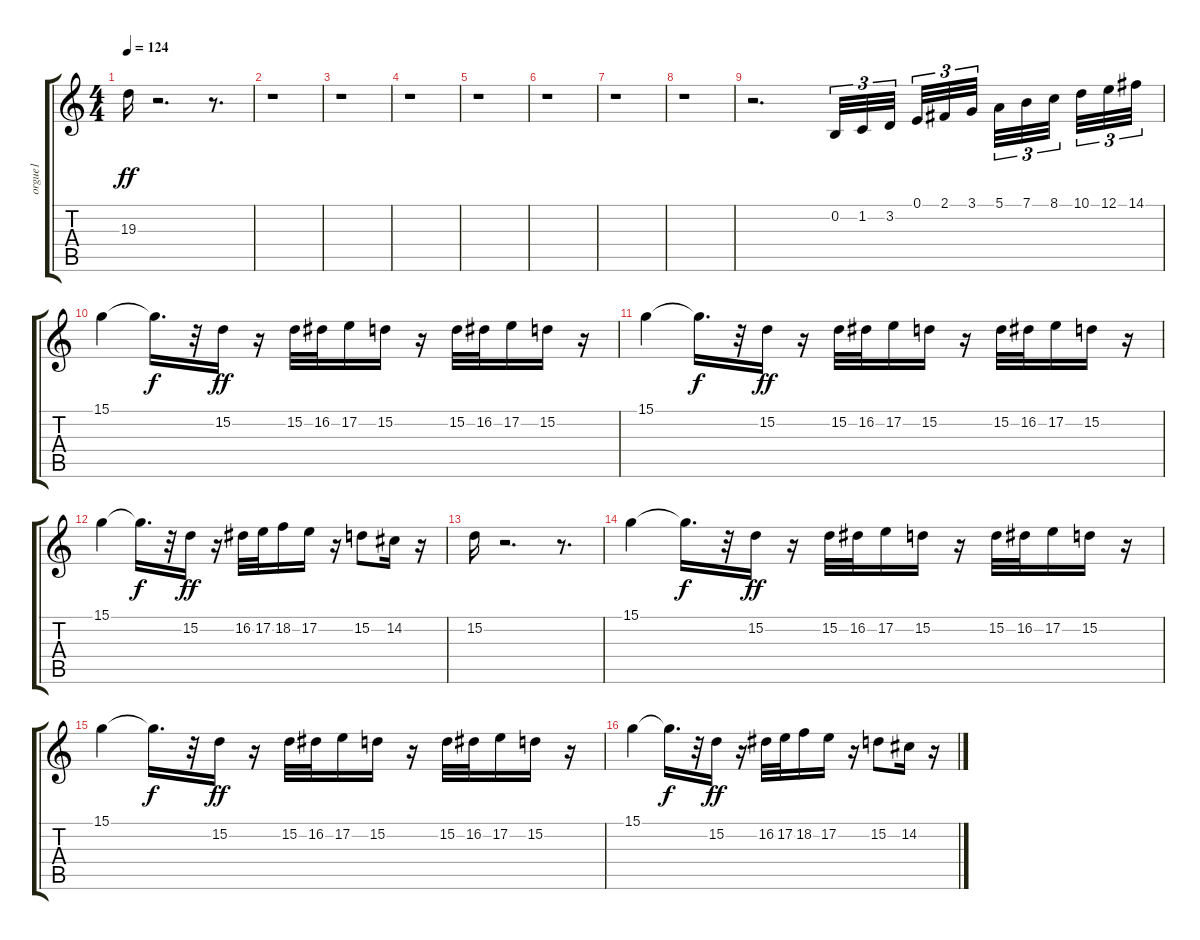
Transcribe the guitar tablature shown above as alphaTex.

\track ("orgue1" "orgue1") {instrument drawbarorgan}
\staff {score tabs}
\tuning (E4 B3 G3 D3 A2 E2) {hide}
\ts (4 4)
\tempo 124
\clef g2
\ks c
19.3.16{dy ff} r.2{d} r.8{d} |
r.1 |
r.1 |
r.1 |
r.1 |
r.1 |
r.1 |
r.1 |
r.2{d} 0.2.32{tu (3 2)} 1.2.32{tu (3 2)} 3.2.32{tu (3 2) beam splitsecondary} 0.1.32{tu (3 2)} 2.1.32{tu (3 2)} 3.1.32{tu (3 2) beam splitsecondary} 5.1.32{tu (3 2)} 7.1.32{tu (3 2)} 8.1.32{tu (3 2) beam splitsecondary} 10.1.32{tu (3 2)} 12.1.32{tu (3 2)} 14.1.32{tu (3 2)} |
15.1.4 15.1{t}.16{d dy f} r.32 15.2.16{dy ff} r.16 15.2.32 16.2.32 17.2.16 15.2.16 r.16 15.2.32 16.2.32 17.2.16 15.2.16 r.16 |
15.1.4 15.1{t}.16{d dy f} r.32 15.2.16{dy ff} r.16 15.2.32 16.2.32 17.2.16 15.2.16 r.16 15.2.32 16.2.32 17.2.16 15.2.16 r.16 |
15.1.4 15.1{t}.16{d dy f} r.32 15.2.16{dy ff} r.16 16.2.32 17.2.32 18.2.16 17.2.16 r.16 15.2.8 14.2.16 r.16 |
15.2.16 r.2{d} r.8{d} |
15.1.4 15.1{t}.16{d dy f} r.32 15.2.16{dy ff} r.16 15.2.32 16.2.32 17.2.16 15.2.16 r.16 15.2.32 16.2.32 17.2.16 15.2.16 r.16 |
15.1.4 15.1{t}.16{d dy f} r.32 15.2.16{dy ff} r.16 15.2.32 16.2.32 17.2.16 15.2.16 r.16 15.2.32 16.2.32 17.2.16 15.2.16 r.16 |
15.1.4 15.1{t}.16{d dy f} r.32 15.2.16{dy ff} r.16 16.2.32 17.2.32 18.2.16 17.2.16 r.16 15.2.8 14.2.16 r.16
